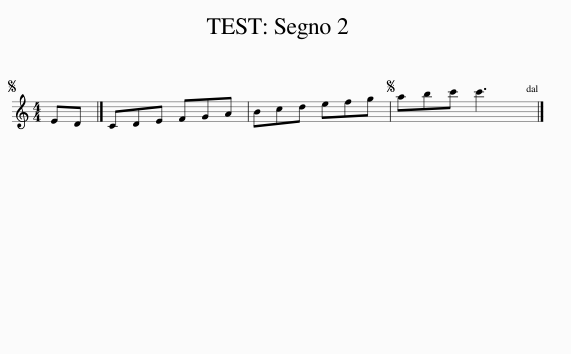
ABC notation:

X:1
L:1/8
M:4/4
I:linebreak $
K:C
V:1 treble
V:1
S ED |] CDE FGA | Bcd efg |S abc' c'3 |] %4
